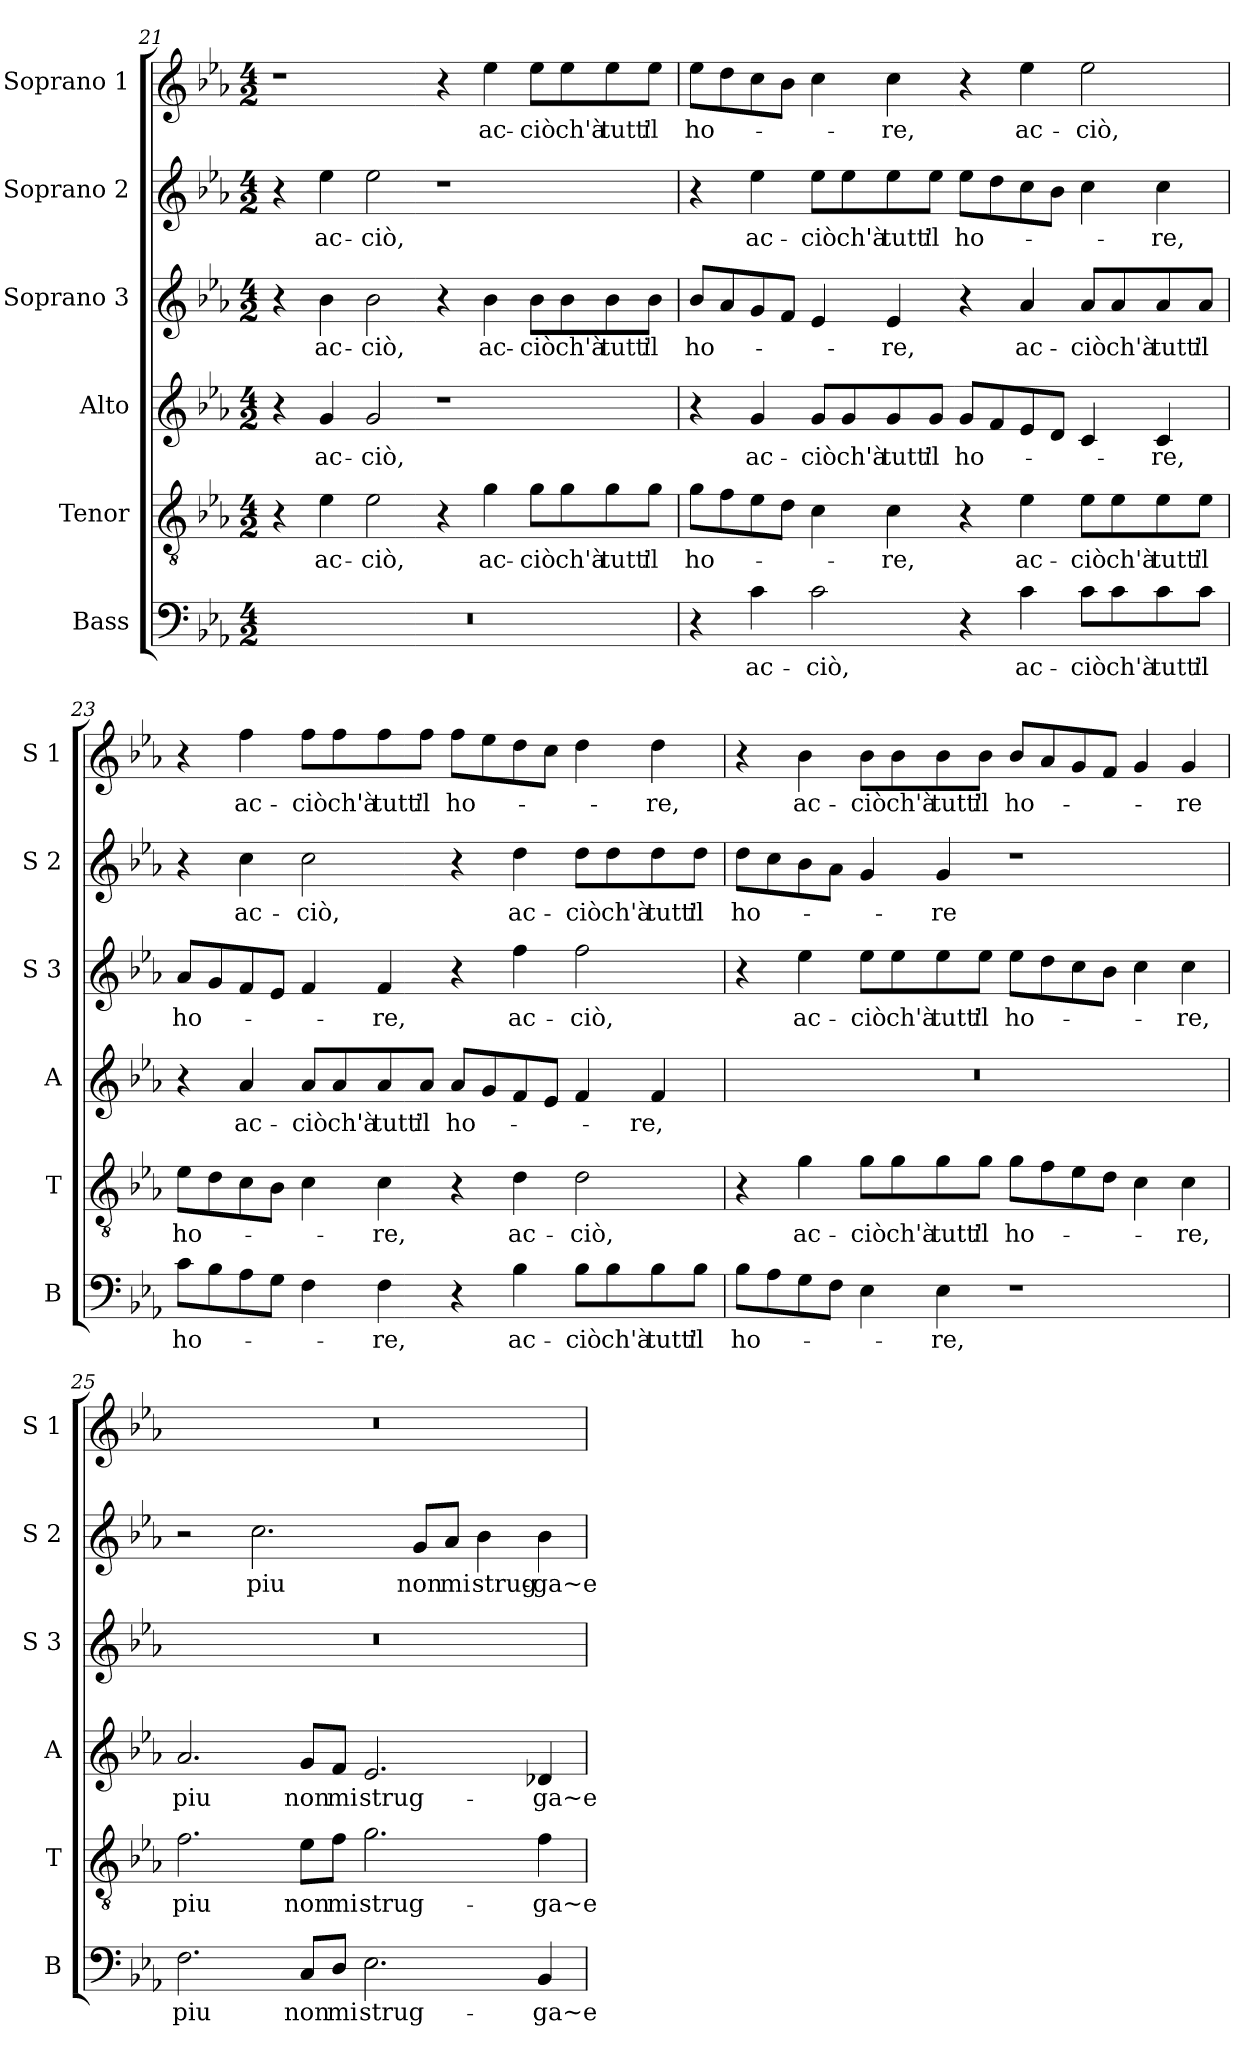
**kern	**text	**kern	**text	**kern	**text	**kern	**text	**kern	**text	**kern	**text
*part6	*part6	*part5	*part5	*part4	*part4	*part3	*part3	*part2	*part2	*part1	*part1
*staff6	*staff6	*staff5	*staff5	*staff4	*staff4	*staff3	*staff3	*staff2	*staff2	*staff1	*staff1
*I"Bass	*	*I"Tenor	*	*I"Alto	*	*I"Soprano 3	*	*I"Soprano 2	*	*I"Soprano 1	*
*I'B	*	*I'T	*	*I'A	*	*I'S 3	*	*I'S 2	*	*I'S 1	*
!!LO:PB:g=z
*clefF4	*	*clefGv2	*	*clefG2	*	*clefG2	*	*clefG2	*	*clefG2	*
*k[b-e-a-]	*	*k[b-e-a-]	*	*k[b-e-a-]	*	*k[b-e-a-]	*	*k[b-e-a-]	*	*k[b-e-a-]	*
*E-:	*	*E-:	*	*E-:	*	*E-:	*	*E-:	*	*E-:	*
*M4/2	*	*M4/2	*	*M4/2	*	*M4/2	*	*M4/2	*	*M4/2	*
=21	=21	=21	=21	=21	=21	=21	=21	=21	=21	=21	=21
0r	.	4r	.	4r	.	4r	.	4r	.	1r	.
!	!	!	!LO:LY:b	!	!LO:LY:b	!	!LO:LY:b	!	!LO:LY:b	!	!
.	.	4e-\	ac-	4g/	ac-	4b-\	ac-	4ee-\	ac-	.	.
!	!	!	!LO:LY:b	!	!LO:LY:b	!	!LO:LY:b	!	!LO:LY:b	!	!
.	.	2e-\	-ciò,	2g/	-ciò,	2b-\	-ciò,	2ee-\	-ciò,	.	.
.	.	4r	.	1r	.	4r	.	1r	.	4r	.
!	!	!	!LO:LY:b	!	!	!	!LO:LY:b	!	!	!	!LO:LY:b
.	.	4g\	ac-	.	.	4b-\	ac-	.	.	4ee-\	ac-
!	!	!	!LO:LY:b	!	!	!	!LO:LY:b	!	!	!	!LO:LY:b
.	.	8g\L	-ciò	.	.	8b-\L	-ciò	.	.	8ee-\L	-ciò
!	!	!	!LO:LY:b	!	!	!	!LO:LY:b	!	!	!	!LO:LY:b
.	.	8g\	ch'à	.	.	8b-\	ch'à	.	.	8ee-\	ch'à
!	!	!	!LO:LY:b	!	!	!	!LO:LY:b	!	!	!	!LO:LY:b
.	.	8g\	tutt'	.	.	8b-\	tutt'	.	.	8ee-\	tutt'
!	!	!	!LO:LY:b	!	!	!	!LO:LY:b	!	!	!	!LO:LY:b
.	.	8g\J	il	.	.	8b-\J	il	.	.	8ee-\J	il
=22	=22	=22	=22	=22	=22	=22	=22	=22	=22	=22	=22
!	!	!	!LO:LY:b	!	!	!	!LO:LY:b	!	!	!	!LO:LY:b
4r	.	8g\L	ho-	4r	.	8b-/L	ho-	4r	.	8ee-\L	ho-
.	.	8f\	.	.	.	8a-/	.	.	.	8dd\	.
!	!LO:LY:b	!	!	!	!LO:LY:b	!	!	!	!LO:LY:b	!	!
4c\	ac-	8e-\	.	4g/	ac-	8g/	.	4ee-\	ac-	8cc\	.
.	.	8d\J	.	.	.	8f/J	.	.	.	8b-\J	.
!	!LO:LY:b	!	!	!	!LO:LY:b	!	!	!	!LO:LY:b	!	!
2c\	-ciò,	4c\	.	8g/L	-ciò	4e-/	.	8ee-\L	-ciò	4cc\	.
!	!	!	!	!	!LO:LY:b	!	!	!	!LO:LY:b	!	!
.	.	.	.	8g/	ch'à	.	.	8ee-\	ch'à	.	.
!	!	!	!LO:LY:b	!	!LO:LY:b	!	!LO:LY:b	!	!LO:LY:b	!	!LO:LY:b
.	.	4c\	-re,	8g/	tutt'	4e-/	-re,	8ee-\	tutt'	4cc\	-re,
!	!	!	!	!	!LO:LY:b	!	!	!	!LO:LY:b	!	!
.	.	.	.	8g/J	il	.	.	8ee-\J	il	.	.
!	!	!	!	!	!LO:LY:b	!	!	!	!LO:LY:b	!	!
4r	.	4r	.	8g/L	ho-	4r	.	8ee-\L	ho-	4r	.
.	.	.	.	8f/	.	.	.	8dd\	.	.	.
!	!LO:LY:b	!	!LO:LY:b	!	!	!	!LO:LY:b	!	!	!	!LO:LY:b
4c\	ac-	4e-\	ac-	8e-/	.	4a-/	ac-	8cc\	.	4ee-\	ac-
.	.	.	.	8d/J	.	.	.	8b-\J	.	.	.
!	!LO:LY:b	!	!LO:LY:b	!	!	!	!LO:LY:b	!	!	!	!LO:LY:b
8c\L	-ciò	8e-\L	-ciò	4c/	.	8a-/L	-ciò	4cc\	.	2ee-\	-ciò,
!	!LO:LY:b	!	!LO:LY:b	!	!	!	!LO:LY:b	!	!	!	!
8c\	ch'à	8e-\	ch'à	.	.	8a-/	ch'à	.	.	.	.
!	!LO:LY:b	!	!LO:LY:b	!	!LO:LY:b	!	!LO:LY:b	!	!LO:LY:b	!	!
8c\	tutt'	8e-\	tutt'	4c/	-re,	8a-/	tutt'	4cc\	-re,	.	.
!	!LO:LY:b	!	!LO:LY:b	!	!	!	!LO:LY:b	!	!	!	!
8c\J	il	8e-\J	il	.	.	8a-/J	il	.	.	.	.
!!LO:LB:g=z
=23	=23	=23	=23	=23	=23	=23	=23	=23	=23	=23	=23
!	!LO:LY:b	!	!LO:LY:b	!	!	!	!LO:LY:b	!	!	!	!
8c\L	ho-	8e-\L	ho-	4r	.	8a-/L	ho-	4r	.	4r	.
8B-\	.	8d\	.	.	.	8g/	.	.	.	.	.
!	!	!	!	!	!LO:LY:b	!	!	!	!LO:LY:b	!	!LO:LY:b
8A-\	.	8c\	.	4a-/	ac-	8f/	.	4cc\	ac-	4ff\	ac-
8G\J	.	8B-\J	.	.	.	8e-/J	.	.	.	.	.
!	!	!	!	!	!LO:LY:b	!	!	!	!LO:LY:b	!	!LO:LY:b
4F\	.	4c\	.	8a-/L	-ciò	4f/	.	2cc\	-ciò,	8ff\L	-ciò
!	!	!	!	!	!LO:LY:b	!	!	!	!	!	!LO:LY:b
.	.	.	.	8a-/	ch'à	.	.	.	.	8ff\	ch'à
!	!LO:LY:b	!	!LO:LY:b	!	!LO:LY:b	!	!LO:LY:b	!	!	!	!LO:LY:b
4F\	-re,	4c\	-re,	8a-/	tutt'	4f/	-re,	.	.	8ff\	tutt'
!	!	!	!	!	!LO:LY:b	!	!	!	!	!	!LO:LY:b
.	.	.	.	8a-/J	il	.	.	.	.	8ff\J	il
!	!	!	!	!	!LO:LY:b	!	!	!	!	!	!LO:LY:b
4r	.	4r	.	8a-/L	ho-	4r	.	4r	.	8ff\L	ho-
.	.	.	.	8g/	.	.	.	.	.	8ee-\	.
!	!LO:LY:b	!	!LO:LY:b	!	!	!	!LO:LY:b	!	!LO:LY:b	!	!
4B-\	ac-	4d\	ac-	8f/	.	4ff\	ac-	4dd\	ac-	8dd\	.
.	.	.	.	8e-/J	.	.	.	.	.	8cc\J	.
!	!LO:LY:b	!	!LO:LY:b	!	!	!	!LO:LY:b	!	!LO:LY:b	!	!
8B-\L	-ciò	2d\	-ciò,	4f/	.	2ff\	-ciò,	8dd\L	-ciò	4dd\	.
!	!LO:LY:b	!	!	!	!	!	!	!	!LO:LY:b	!	!
8B-\	ch'à	.	.	.	.	.	.	8dd\	ch'à	.	.
!	!LO:LY:b	!	!	!	!LO:LY:b	!	!	!	!LO:LY:b	!	!LO:LY:b
8B-\	tutt'	.	.	4f/	-re,	.	.	8dd\	tutt'	4dd\	-re,
!	!LO:LY:b	!	!	!	!	!	!	!	!LO:LY:b	!	!
8B-\J	il	.	.	.	.	.	.	8dd\J	il	.	.
=24	=24	=24	=24	=24	=24	=24	=24	=24	=24	=24	=24
!	!LO:LY:b	!	!	!	!	!	!	!	!LO:LY:b	!	!
8B-\L	ho-	4r	.	0r	.	4r	.	8dd\L	ho-	4r	.
8A-\	.	.	.	.	.	.	.	8cc\	.	.	.
!	!	!	!LO:LY:b	!	!	!	!LO:LY:b	!	!	!	!LO:LY:b
8G\	.	4g\	ac-	.	.	4ee-\	ac-	8b-\	.	4b-\	ac-
8F\J	.	.	.	.	.	.	.	8a-\J	.	.	.
!	!	!	!LO:LY:b	!	!	!	!LO:LY:b	!	!	!	!LO:LY:b
4E-\	.	8g\L	-ciò	.	.	8ee-\L	-ciò	4g/	.	8b-\L	-ciò
!	!	!	!LO:LY:b	!	!	!	!LO:LY:b	!	!	!	!LO:LY:b
.	.	8g\	ch'à	.	.	8ee-\	ch'à	.	.	8b-\	ch'à
!	!LO:LY:b	!	!LO:LY:b	!	!	!	!LO:LY:b	!	!LO:LY:b	!	!LO:LY:b
4E-\	-re,	8g\	tutt'	.	.	8ee-\	tutt'	4g/	-re	8b-\	tutt'
!	!	!	!LO:LY:b	!	!	!	!LO:LY:b	!	!	!	!LO:LY:b
.	.	8g\J	il	.	.	8ee-\J	il	.	.	8b-\J	il
!	!	!	!LO:LY:b	!	!	!	!LO:LY:b	!	!	!	!LO:LY:b
1r	.	8g\L	ho-	.	.	8ee-\L	ho-	1r	.	8b-/L	ho-
.	.	8f\	.	.	.	8dd\	.	.	.	8a-/	.
.	.	8e-\	.	.	.	8cc\	.	.	.	8g/	.
.	.	8d\J	.	.	.	8b-\J	.	.	.	8f/J	.
.	.	4c\	.	.	.	4cc\	.	.	.	4g/	.
!	!	!	!LO:LY:b	!	!	!	!LO:LY:b	!	!	!	!LO:LY:b
.	.	4c\	-re,	.	.	4cc\	-re,	.	.	4g/	-re
!!LO:PB:g=z
=25	=25	=25	=25	=25	=25	=25	=25	=25	=25	=25	=25
!	!LO:LY:b	!	!LO:LY:b	!	!LO:LY:b	!	!	!	!	!	!
2.F\	piu	2.f\	piu	2.a-/	piu	0r	.	2r	.	0r	.
!	!	!	!	!	!	!	!	!	!LO:LY:b	!	!
.	.	.	.	.	.	.	.	2.cc\	piu	.	.
!	!LO:LY:b	!	!LO:LY:b	!	!LO:LY:b	!	!	!	!	!	!
8C/L	non	8e-\L	non	8g/L	non	.	.	.	.	.	.
!	!LO:LY:b	!	!LO:LY:b	!	!LO:LY:b	!	!	!	!	!	!
8D/J	mi	8f\J	mi	8f/J	mi	.	.	.	.	.	.
!	!LO:LY:b	!	!LO:LY:b	!	!LO:LY:b	!	!	!	!	!	!
2.E-\	strug-	2.g\	strug-	2.e-/	strug-	.	.	.	.	.	.
!	!	!	!	!	!	!	!	!	!LO:LY:b	!	!
.	.	.	.	.	.	.	.	8g/L	non	.	.
!	!	!	!	!	!	!	!	!	!LO:LY:b	!	!
.	.	.	.	.	.	.	.	8a-/J	mi	.	.
!	!	!	!	!	!	!	!	!	!LO:LY:b	!	!
.	.	.	.	.	.	.	.	4b-\	strug-	.	.
!	!LO:LY:b	!	!LO:LY:b	!	!LO:LY:b	!	!	!	!LO:LY:b	!	!
4BB-/	-ga~e	4f\	-ga~e	4d-X/	-ga~e	.	.	4b-\	-ga~e	.	.
=	=	=	=	=	=	=	=	=	=	=	=
*-	*-	*-	*-	*-	*-	*-	*-	*-	*-	*-	*-
